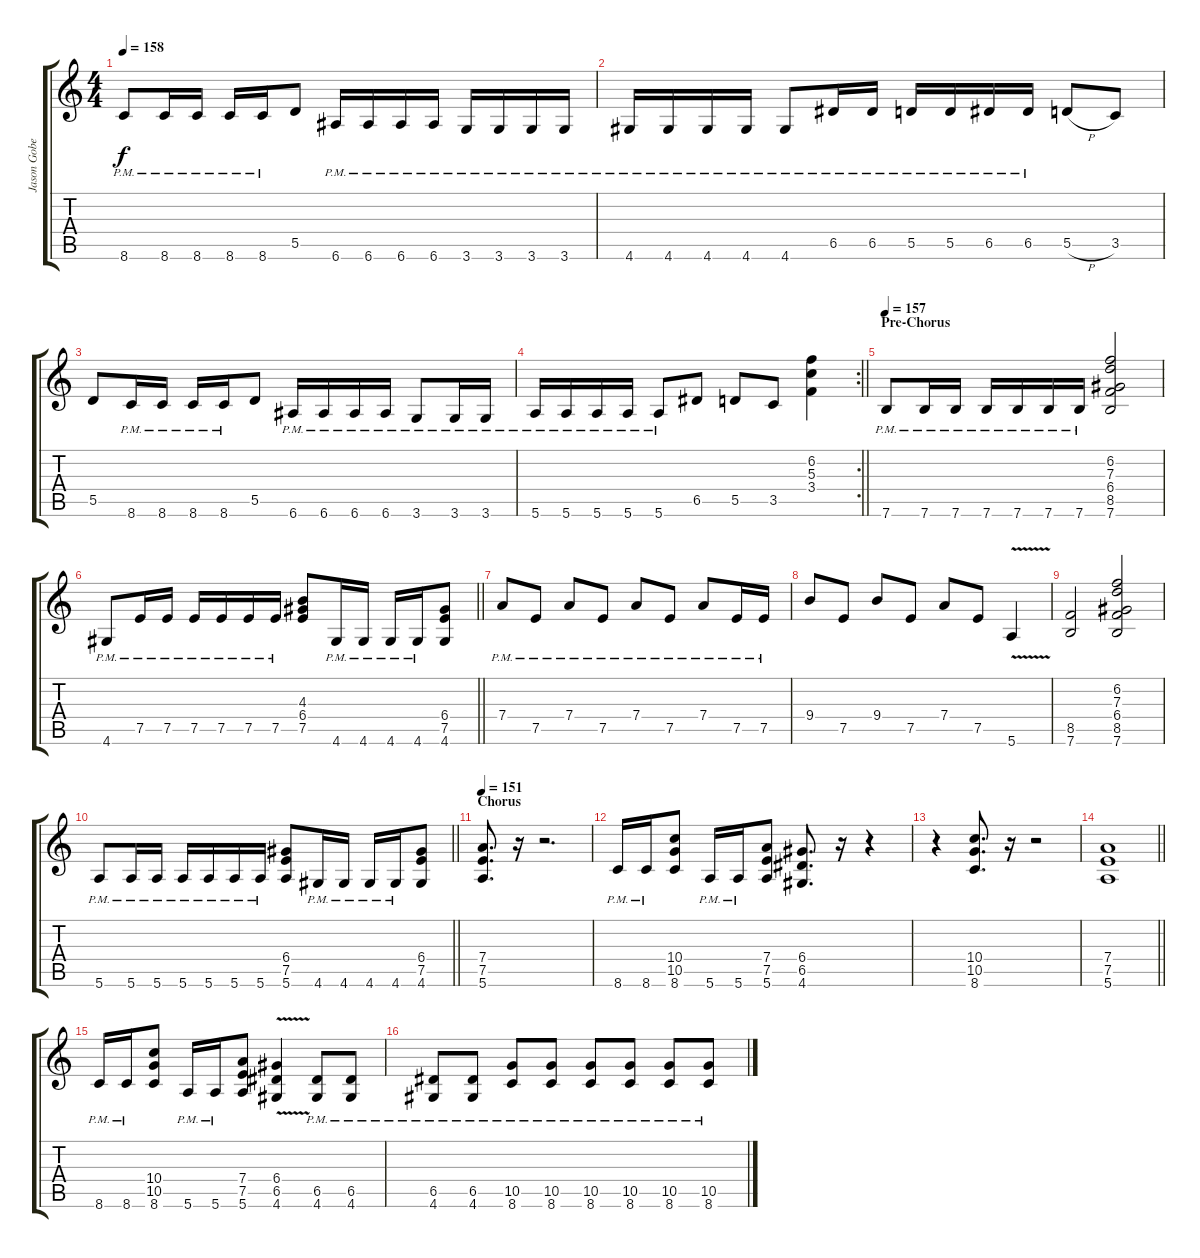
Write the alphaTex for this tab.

\track ("Jason Gobel" "Jason Gobe") {instrument distortionguitar}
\staff {score tabs}
\tuning (E4 B3 G3 D3 A2 E2) {hide}
\ts (4 4)
\tempo 158
\clef g2
\ks c
8.6{pm}.8{dy f} 8.6{pm}.16 8.6{pm}.16 8.6{pm}.16 8.6{pm}.16 5.5.8 6.6{pm}.16 6.6{pm}.16 6.6{pm}.16 6.6{pm}.16 3.6{pm}.16 3.6{pm}.16 3.6{pm}.16 3.6{pm}.16 |
4.6{pm}.16 4.6{pm}.16 4.6{pm}.16 4.6{pm}.16 4.6{pm}.8 6.5{pm}.16 6.5{pm}.16 5.5{pm}.16 5.5{pm}.16 6.5{pm}.16 6.5{pm}.16 5.5{h}.8 3.5.8 |
5.5.8 8.6{pm}.16 8.6{pm}.16 8.6{pm}.16 8.6{pm}.16 5.5.8 6.6{pm}.16 6.6{pm}.16 6.6{pm}.16 6.6{pm}.16 3.6{pm}.8 3.6{pm}.16 3.6{pm}.16 |
\rc 2
\barLineRight lightlight
5.6{pm}.16 5.6{pm}.16 5.6{pm}.16 5.6{pm}.16 5.6{pm}.8 6.5.8 5.5.8 3.5.8 (6.2 5.3 3.4).4 |
\section ("" "Pre-Chorus")
\tempo 157
7.6{pm}.8 7.6{pm}.16 7.6{pm}.16 7.6{pm}.16 7.6{pm}.16 7.6{pm}.16 7.6{pm}.16 (6.2 7.3 6.4 8.5 7.6).2 |
\barLineRight lightlight
4.6{pm}.8 7.5{pm}.16 7.5{pm}.16 7.5{pm}.16 7.5{pm}.16 7.5{pm}.16 7.5{pm}.16 (4.3 6.4 7.5).8 4.6{pm}.16 4.6{pm}.16 4.6{pm}.16 4.6{pm}.16 (6.4 7.5 4.6).8 |
7.4{pm}.8 7.5{pm}.8 7.4{pm}.8 7.5{pm}.8 7.4{pm}.8 7.5{pm}.8 7.4{pm}.8 7.5{pm}.16 7.5{pm}.16 |
9.4.8 7.5.8 9.4.8 7.5.8 7.4.8 7.5.8 5.6{v}.4 |
(8.5 7.6).2 (6.2 7.3 6.4 8.5 7.6).2 |
\barLineRight lightlight
5.6{pm}.8 5.6{pm}.16 5.6{pm}.16 5.6{pm}.16 5.6{pm}.16 5.6{pm}.16 5.6{pm}.16 (6.4 7.5 5.6).8 4.6{pm}.16 4.6{pm}.16 4.6{pm}.16 4.6{pm}.16 (6.4 7.5 4.6).8 |
\section ("" "Chorus")
\tempo 151
(7.4 7.5 5.6).8{d} r.16 r.2{d} |
8.6{pm}.16 8.6{pm}.16 (10.4 10.5 8.6).8 5.6{pm}.16 5.6{pm}.16 (7.4 7.5 5.6).8 (6.4 6.5 4.6).8{d} r.16 r.4 |
r.4 (10.4 10.5 8.6).8{d} r.16 r.2 |
\barLineRight lightlight
(7.4 7.5 5.6).1 |
8.6{pm}.16 8.6{pm}.16 (10.4 10.5 8.6).8 5.6{pm}.16 5.6{pm}.16 (7.4 7.5 5.6).8 (6.4{v} 6.5{v} 4.6{v}).4 (6.5{pm} 4.6{pm}).8 (6.5{pm} 4.6{pm}).8 |
(6.5{pm} 4.6{pm}).8 (6.5{pm} 4.6{pm}).8 (10.5{pm} 8.6{pm}).8 (10.5{pm} 8.6{pm}).8 (10.5{pm} 8.6{pm}).8 (10.5{pm} 8.6{pm}).8 (10.5{pm} 8.6{pm}).8 (10.5{pm} 8.6{pm}).8
